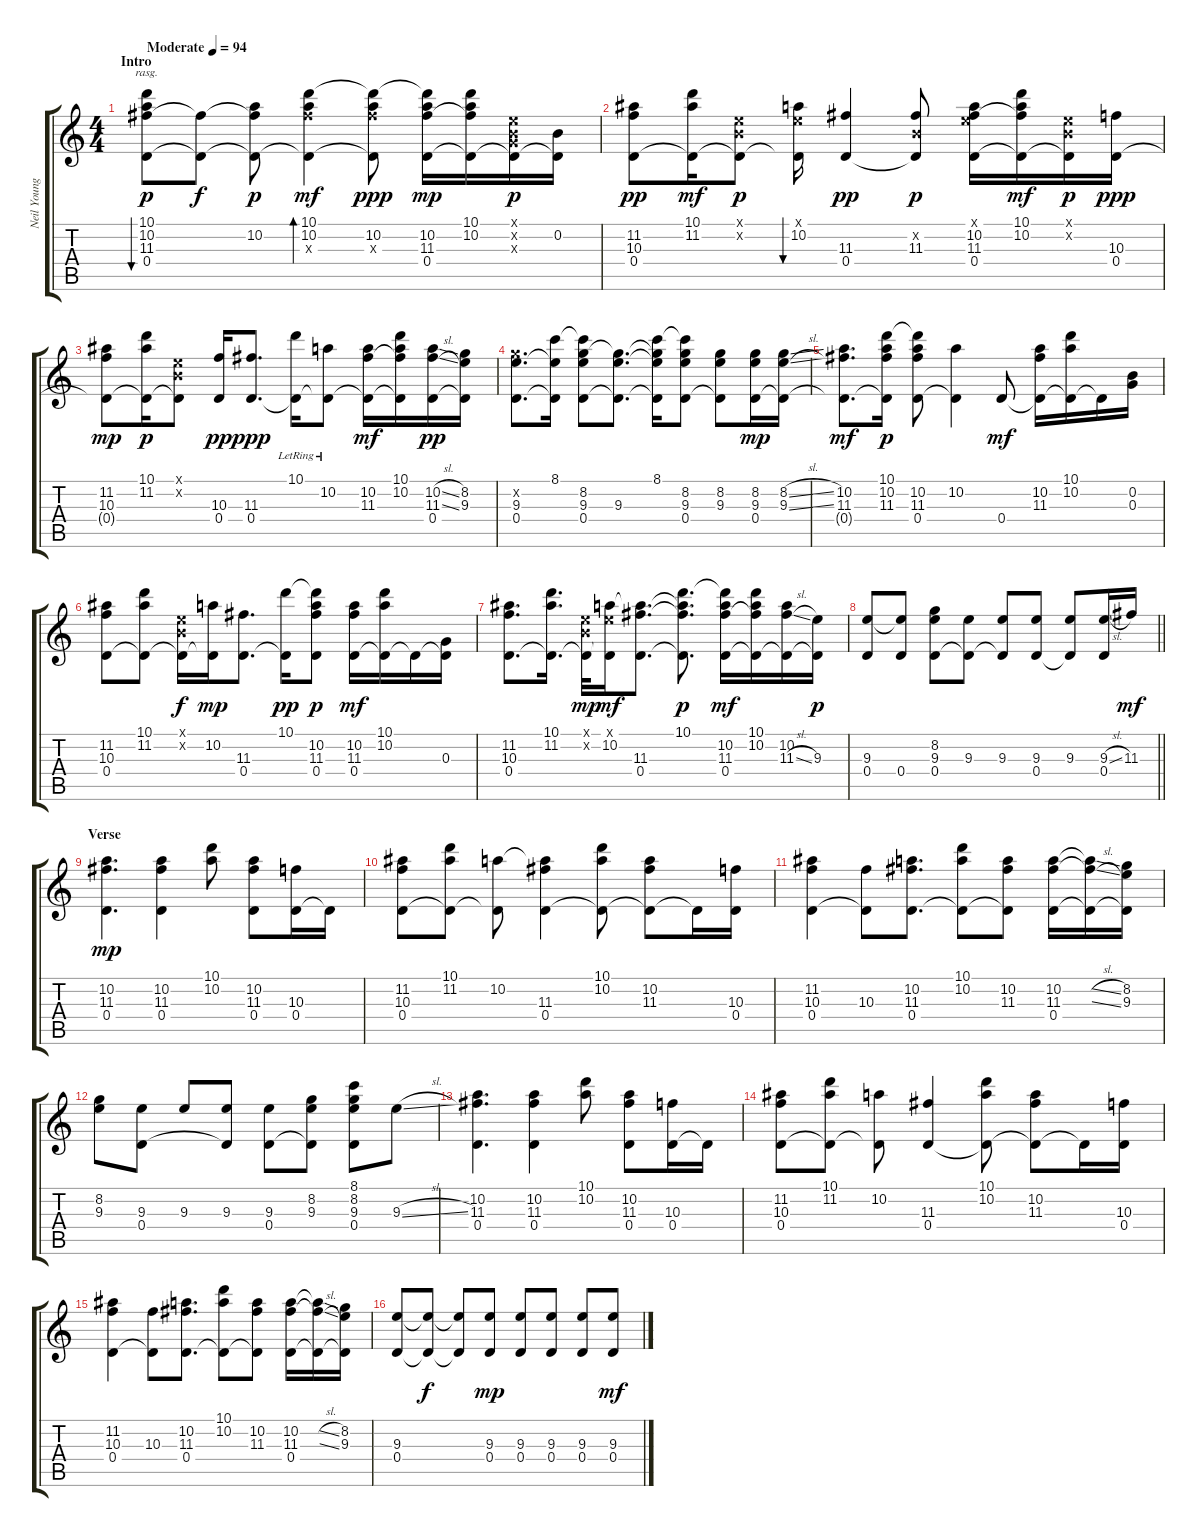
\track ("Neil Young (Rythm)" "Neil Young") {instrument electricguitarjazz}
\staff {score tabs}
\tuning (E4 B3 G3 D3 A2 E2) {hide}
\ts (4 4)
\section ("" "Intro")
\tempo (94 "Moderate")
\clef g2
\ks c
(10.1 10.2 11.3 0.4).8{bu 120 rasg ii dy p instrument electricguitarjazz} (11.3{t} 0.4{t}).8{dy f} (10.2 11.3{t} 0.4{t}).8{dy p} (10.1 10.2 11.3{x} 0.4{t}).4{bd 120 dy mf} (10.1{t} 10.2 11.3{x} 0.4{t}).8{dy ppp} (10.1{t} 10.2 11.3 0.4).16{dy mp} (10.1 10.2 11.3{t} 0.4{t}).16 (0.1{x} 0.2{x} 0.3{x} 0.4{t}).16{dy p} (0.2 0.4{t}).16 |
(11.2 10.3 0.4).8{dy pp} (10.1 11.2 0.4{t}).16{dy mf} (0.1{x} 0.2{x} 0.4{t}).8{dy p} (0.1{x} 10.2 0.4{t}).16{bu 60} (11.3 0.4).4{dy pp} (0.2{x} 11.3 0.4{t}).8{dy p} (0.1{x} 10.2 11.3 0.4).16 (10.1 10.2 11.3{t} 0.4{t}).16{dy mf} (0.1{x} 0.2{x} 0.4{t}).16{dy p} (10.3 0.4).16{dy ppp} |
(11.2 10.3 0.4{t}).8{dy mp} (10.1 11.2 0.4{t}).16{dy p} (0.1{x} 0.2{x} 0.4{t}).8 (10.3 0.4).16{dy pp} (11.3 0.4).8{d dy ppp} (10.1{lr} 0.4{t}).16 (10.2{lr} 0.4{t}).8 (10.2 11.3 0.4{t}).16{dy mf} (10.1 10.2 11.3{t} 0.4{t}).16 (10.2{sl} 11.3{sl} 0.4).16{dy pp} (8.2 9.3 0.4{t}).16 |
(8.2{x} 9.3 0.4).8{d} (8.1 9.3{t} 0.4{t}).16 (8.1{t} 8.2 9.3 0.4).8 (8.2{t} 9.3 0.4{t}).8{d} (8.1 8.2{t} 9.3{t} 0.4{t}).16 (8.1{t} 8.2 9.3 0.4).8 (8.2 9.3 0.4{t}).8 (8.2 9.3 0.4).16{dy mp} (8.2{sl} 9.3{sl} 0.4{t}).16 |
(10.2 11.3 0.4{t}).8{d dy mf} (10.1 10.2 11.3 0.4{t}).16{dy p} (10.1{t} 10.2 11.3 0.4).8 (10.2 0.4{t}).4 0.4.8{dy mf} (10.2 11.3 0.4{t}).16 (10.1 10.2 0.4{t}).16 0.4{t}.16 (0.2 0.3).16 |
(11.2 10.3 0.4).8 (10.1 11.2 0.4{t}).8 (0.1{x} 0.2{x} 0.4{t}).16{dy f} (10.2 0.4{t}).16{dy mp} (11.3 0.4).8{d} (10.1 0.4{t}).16{dy pp} (10.1{t} 10.2 11.3 0.4).8{dy p} (10.2 11.3 0.4).16{dy mf} (10.1 10.2 0.4{t}).16 0.4{t}.16 (0.3 0.4{t}).16 |
(11.2 10.3 0.4).8{d} (10.1 11.2 0.4{t}).16{d} (0.1{x} 0.2{x} 0.4{t}).32{dy mp} (0.1{x} 10.2 0.4{t}).16{dy mf} (10.2{t} 11.3 0.4).8{d} (10.1 10.2{t} 11.3{t} 0.4{t}).8{d dy p} (10.1{t} 10.2 11.3 0.4).16{dy mf} (10.1 10.2 11.3{t} 0.4{t}).16 (10.2 11.3{sl} 0.4{t}).16 (9.3 0.4{t}).16{dy p} |
\barLineRight lightlight
(9.3 0.4).8 (9.3{t} 0.4).8 (8.2 9.3 0.4).8 (9.3 0.4{t}).8 (9.3 0.4{t}).8 (9.3 0.4).8 (9.3 0.4{t}).8 (9.3{sl} 0.4).16 11.3.16{dy mf} |
\section ("" "Verse")
(10.2 11.3 0.4).4{d dy mp} (10.2 11.3 0.4).4 (10.1 10.2).8 (10.2 11.3 0.4).8 (10.3 0.4).16 0.4{t}.16 |
(11.2 10.3 0.4).8 (10.1 11.2 0.4{t}).8 (10.2 0.4{t}).8 (10.2{t} 11.3 0.4).4 (10.1 10.2 0.4{t}).8 (10.2 11.3 0.4{t}).8 0.4{t}.16 (10.3 0.4).16 |
(11.2 10.3 0.4).4 (10.3 0.4{t}).8 (10.2 11.3 0.4).8{d} (10.1 10.2 0.4{t}).8 (10.2 11.3 0.4{t}).8 (10.2 11.3 0.4).16 (10.2{sl t} 11.3{sl t} 0.4{t}).16 (8.2 9.3 0.4{t}).16 |
(8.2 9.3).8 (9.3 0.4).8 9.3.8 (9.3 0.4{t}).8 (9.3 0.4).8 (8.2 9.3 0.4{t}).8 (8.1 8.2 9.3 0.4).8 9.3{sl}.8 |
(10.2 11.3 0.4).4{d} (10.2 11.3 0.4).4 (10.1 10.2).8 (10.2 11.3 0.4).8 (10.3 0.4).16 0.4{t}.16 |
(11.2 10.3 0.4).8 (10.1 11.2 0.4{t}).8 (10.2 0.4{t}).8 (11.3 0.4).4 (10.1 10.2 0.4{t}).8 (10.2 11.3 0.4{t}).8 0.4{t}.16 (10.3 0.4).16 |
(11.2 10.3 0.4).4 (10.3 0.4{t}).8 (10.2 11.3 0.4).8{d} (10.1 10.2 0.4{t}).8 (10.2 11.3 0.4{t}).8 (10.2 11.3 0.4).16 (10.2{sl t} 11.3{sl t} 0.4{t}).16 (8.2 9.3 0.4{t}).16 |
(9.3 0.4).8 (9.3{t} 0.4{t}).8{dy f} (9.3{t} 0.4{t}).8 (9.3 0.4).8{dy mp} (9.3 0.4).8 (9.3 0.4).8 (9.3 0.4).8 (9.3 0.4).8{dy mf}
